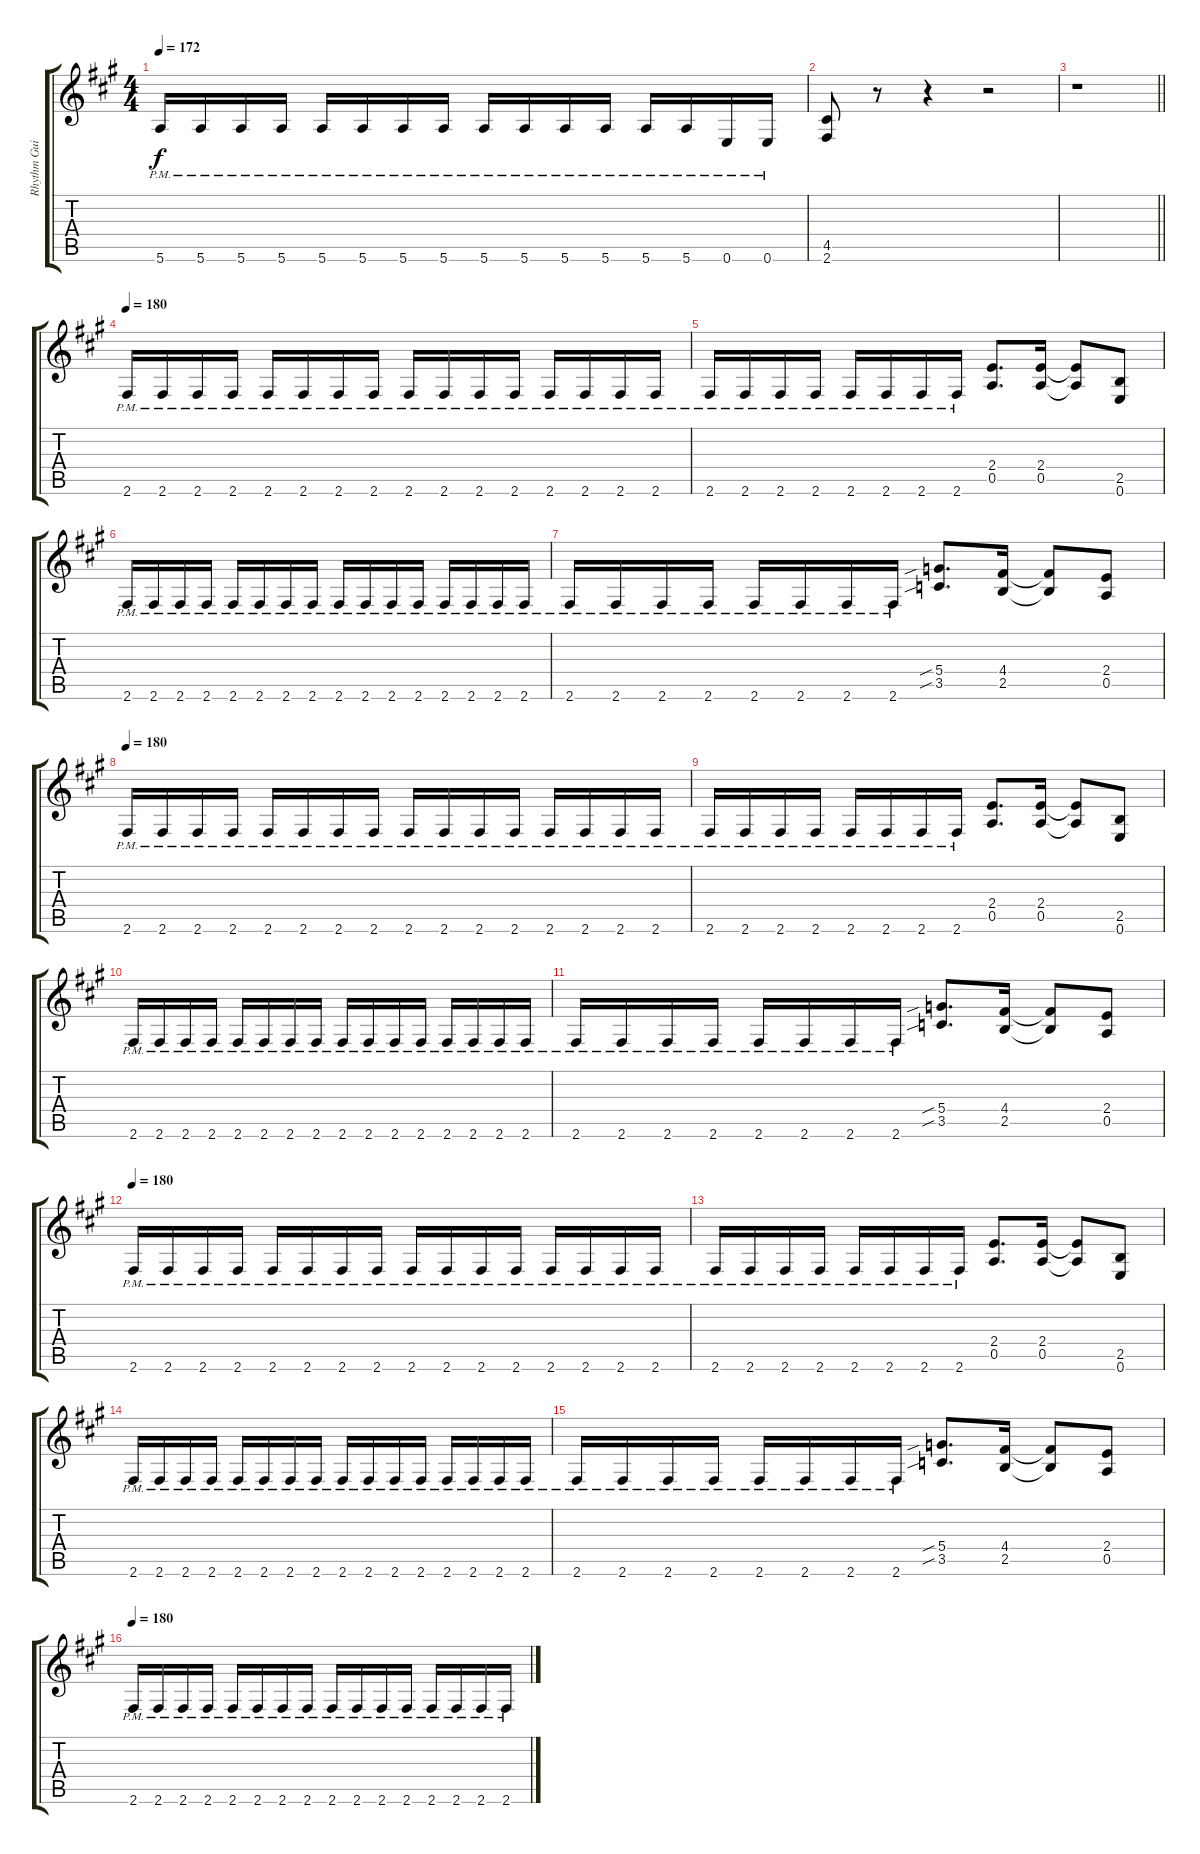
\track ("Rhythm Guitar - L" "Rhythm Gui") {instrument distortionguitar}
\staff {score tabs}
\tuning (E4 B3 G3 D3 A2 E2) {hide}
\ts (4 4)
\tempo 172
\clef g2
\ks a
5.6{pm}.16{dy f} 5.6{pm}.16 5.6{pm}.16 5.6{pm}.16 5.6{pm}.16 5.6{pm}.16 5.6{pm}.16 5.6{pm}.16 5.6{pm}.16 5.6{pm}.16 5.6{pm}.16 5.6{pm}.16 5.6{pm}.16 5.6{pm}.16 0.6{pm}.16 0.6{pm}.16 |
(4.5 2.6).8 r.8 r.4 r.2 |
\barLineRight lightlight
r.1 |
\tempo 180
2.6{pm}.16 2.6{pm}.16 2.6{pm}.16 2.6{pm}.16 2.6{pm}.16 2.6{pm}.16 2.6{pm}.16 2.6{pm}.16 2.6{pm}.16 2.6{pm}.16 2.6{pm}.16 2.6{pm}.16 2.6{pm}.16 2.6{pm}.16 2.6{pm}.16 2.6{pm}.16 |
2.6{pm}.16 2.6{pm}.16 2.6{pm}.16 2.6{pm}.16 2.6{pm}.16 2.6{pm}.16 2.6{pm}.16 2.6{pm}.16 (2.4 0.5).8{d} (2.4 0.5).16 (2.4{t} 0.5{t}).8 (2.5 0.6).8 |
2.6{pm}.16 2.6{pm}.16 2.6{pm}.16 2.6{pm}.16 2.6{pm}.16 2.6{pm}.16 2.6{pm}.16 2.6{pm}.16 2.6{pm}.16 2.6{pm}.16 2.6{pm}.16 2.6{pm}.16 2.6{pm}.16 2.6{pm}.16 2.6{pm}.16 2.6{pm}.16 |
2.6{pm}.16 2.6{pm}.16 2.6{pm}.16 2.6{pm}.16 2.6{pm}.16 2.6{pm}.16 2.6{pm}.16 2.6{pm}.16 (5.4{sib} 3.5{sib}).8{d} (4.4 2.5).16 (4.4{t} 2.5{t}).8 (2.4 0.5).8 |
\tempo 180
2.6{pm}.16 2.6{pm}.16 2.6{pm}.16 2.6{pm}.16 2.6{pm}.16 2.6{pm}.16 2.6{pm}.16 2.6{pm}.16 2.6{pm}.16 2.6{pm}.16 2.6{pm}.16 2.6{pm}.16 2.6{pm}.16 2.6{pm}.16 2.6{pm}.16 2.6{pm}.16 |
2.6{pm}.16 2.6{pm}.16 2.6{pm}.16 2.6{pm}.16 2.6{pm}.16 2.6{pm}.16 2.6{pm}.16 2.6{pm}.16 (2.4 0.5).8{d} (2.4 0.5).16 (2.4{t} 0.5{t}).8 (2.5 0.6).8 |
2.6{pm}.16 2.6{pm}.16 2.6{pm}.16 2.6{pm}.16 2.6{pm}.16 2.6{pm}.16 2.6{pm}.16 2.6{pm}.16 2.6{pm}.16 2.6{pm}.16 2.6{pm}.16 2.6{pm}.16 2.6{pm}.16 2.6{pm}.16 2.6{pm}.16 2.6{pm}.16 |
2.6{pm}.16 2.6{pm}.16 2.6{pm}.16 2.6{pm}.16 2.6{pm}.16 2.6{pm}.16 2.6{pm}.16 2.6{pm}.16 (5.4{sib} 3.5{sib}).8{d} (4.4 2.5).16 (4.4{t} 2.5{t}).8 (2.4 0.5).8 |
\tempo 180
2.6{pm}.16 2.6{pm}.16 2.6{pm}.16 2.6{pm}.16 2.6{pm}.16 2.6{pm}.16 2.6{pm}.16 2.6{pm}.16 2.6{pm}.16 2.6{pm}.16 2.6{pm}.16 2.6{pm}.16 2.6{pm}.16 2.6{pm}.16 2.6{pm}.16 2.6{pm}.16 |
2.6{pm}.16 2.6{pm}.16 2.6{pm}.16 2.6{pm}.16 2.6{pm}.16 2.6{pm}.16 2.6{pm}.16 2.6{pm}.16 (2.4 0.5).8{d} (2.4 0.5).16 (2.4{t} 0.5{t}).8 (2.5 0.6).8 |
2.6{pm}.16 2.6{pm}.16 2.6{pm}.16 2.6{pm}.16 2.6{pm}.16 2.6{pm}.16 2.6{pm}.16 2.6{pm}.16 2.6{pm}.16 2.6{pm}.16 2.6{pm}.16 2.6{pm}.16 2.6{pm}.16 2.6{pm}.16 2.6{pm}.16 2.6{pm}.16 |
2.6{pm}.16 2.6{pm}.16 2.6{pm}.16 2.6{pm}.16 2.6{pm}.16 2.6{pm}.16 2.6{pm}.16 2.6{pm}.16 (5.4{sib} 3.5{sib}).8{d} (4.4 2.5).16 (4.4{t} 2.5{t}).8 (2.4 0.5).8 |
\tempo 180
2.6{pm}.16 2.6{pm}.16 2.6{pm}.16 2.6{pm}.16 2.6{pm}.16 2.6{pm}.16 2.6{pm}.16 2.6{pm}.16 2.6{pm}.16 2.6{pm}.16 2.6{pm}.16 2.6{pm}.16 2.6{pm}.16 2.6{pm}.16 2.6{pm}.16 2.6{pm}.16
